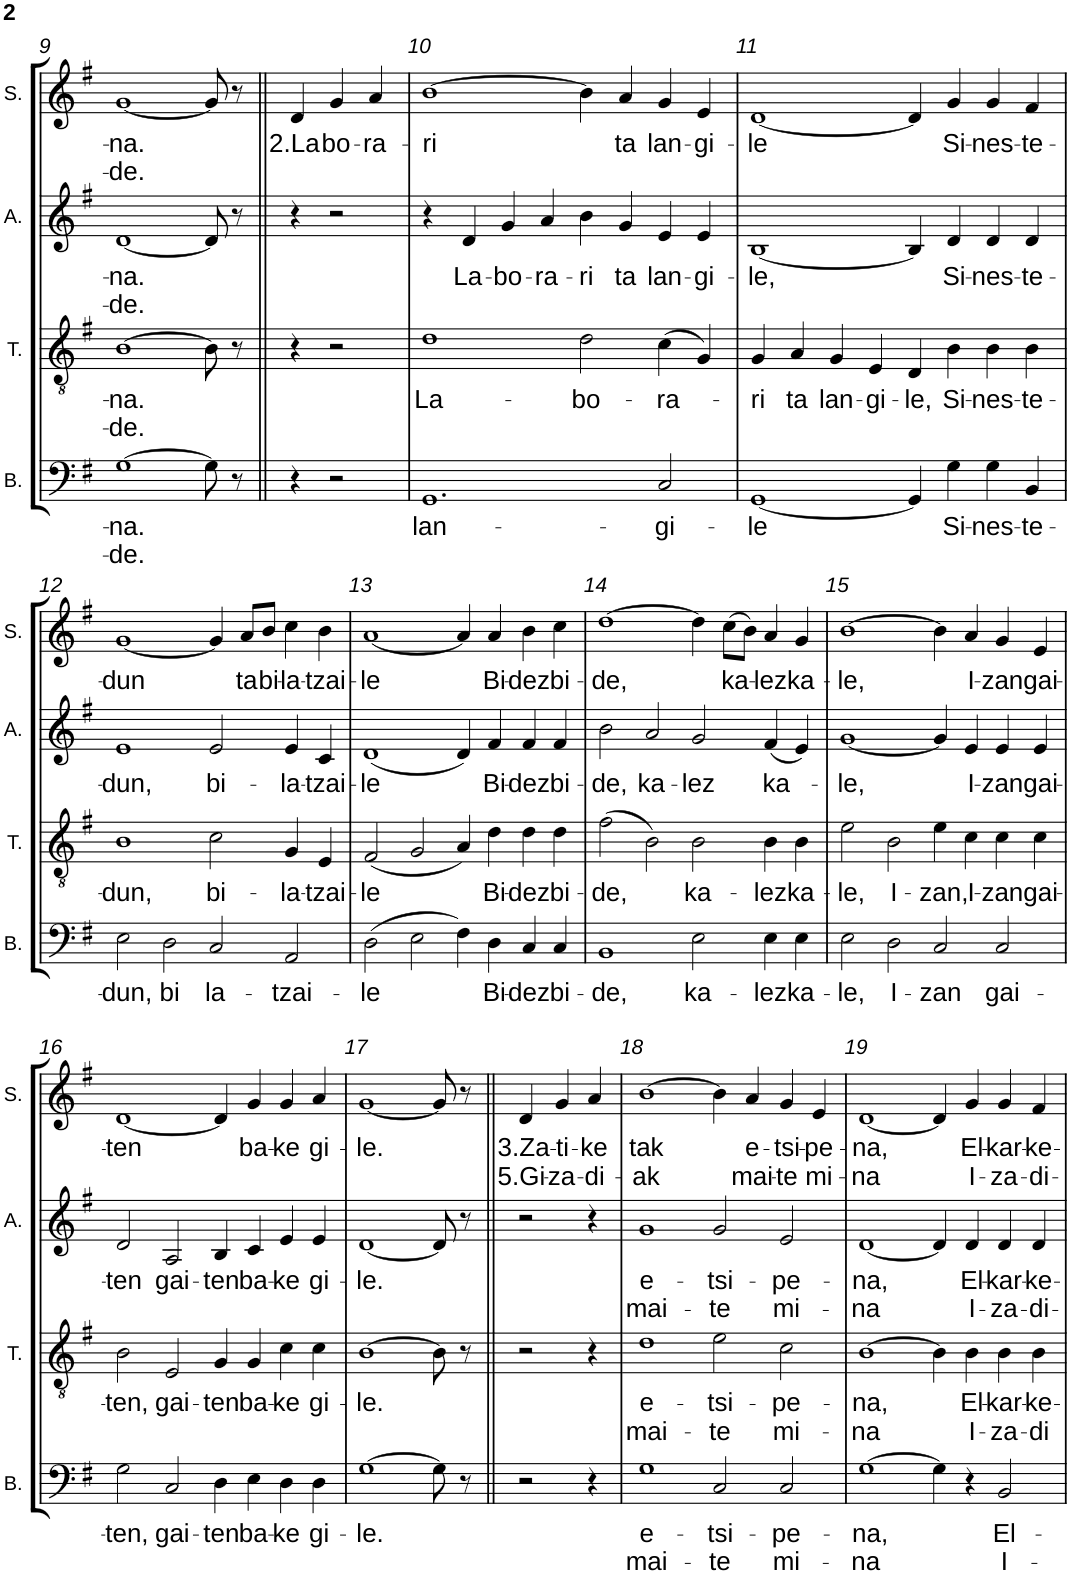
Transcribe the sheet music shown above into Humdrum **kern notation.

**kern	**text	**text	**kern	**text	**text	**kern	**text	**text	**kern	**text	**text
*part4	*part4	*part4	*part3	*part3	*part3	*part2	*part2	*part2	*part1	*part1	*part1
*staff4	*staff4	*staff4	*staff3	*staff3	*staff3	*staff2	*staff2	*staff2	*staff1	*staff1	*staff1
*I"Basse	*	*	*I"Tenor	*	*	*I"Alto	*	*	*I"Soprano	*	*
*I'B.	*	*	*I'T.	*	*	*I'A.	*	*	*I'S.	*	*
!!LO:PB:g=z
*clefF4	*	*	*clefGv2	*	*	*clefG2	*	*	*clefG2	*	*
*k[f#]	*	*	*k[f#]	*	*	*k[f#]	*	*	*k[f#]	*	*
*M4/2	*	*	*M4/2	*	*	*M4/2	*	*	*M4/2	*	*
=9	=9	=9	=9	=9	=9	=9	=9	=9	=9	=9	=9
!	!LO:LY:b	!LO:LY:b	!	!LO:LY:b	!LO:LY:b	!	!LO:LY:b	!LO:LY:b	!	!LO:LY:b	!LO:LY:b
[1G	-na.	-de.	[1B	-na.	-de.	[1d	-na.	-de.	[1g	-na.	-de.
8G\]	.	.	8B\]	.	.	8d/]	.	.	8g/]	.	.
8r	.	.	8r	.	.	8r	.	.	8r	.	.
!	!	!	!	!	!	!	!	!	!	!LO:LY:b	!
4r	.	.	4r	.	.	4r	.	.	4d/	2.La	.
!	!	!	!	!	!	!	!	!	!	!LO:LY:b	!
2r	.	.	2r	.	.	2r	.	.	4g/	bo-	.
!	!	!	!	!	!	!	!	!	!	!LO:LY:b	!
.	.	.	.	.	.	.	.	.	4a/	-ra-	.
=10	=10	=10	=10	=10	=10	=10	=10	=10	=10	=10	=10
!	!LO:LY:b	!	!	!LO:LY:b	!	!	!	!	!	!LO:LY:b	!
1.GG	lan-	.	1d	La-	.	4r	.	.	[1b	-ri	.
!	!	!	!	!	!	!	!LO:LY:b	!	!	!	!
.	.	.	.	.	.	4d/	La-	.	.	.	.
!	!	!	!	!	!	!	!LO:LY:b	!	!	!	!
.	.	.	.	.	.	4g/	-bo-	.	.	.	.
!	!	!	!	!	!	!	!LO:LY:b	!	!	!	!
.	.	.	.	.	.	4a/	-ra-	.	.	.	.
!	!	!	!	!LO:LY:b	!	!	!LO:LY:b	!	!	!	!
.	.	.	2d\	-bo-	.	4b\	-ri	.	4b\]	.	.
!	!	!	!	!	!	!	!LO:LY:b	!	!	!LO:LY:b	!
.	.	.	.	.	.	4g/	ta	.	4a/	ta	.
!	!LO:LY:b	!	!	!LO:LY:b	!	!	!LO:LY:b	!	!	!LO:LY:b	!
2C/	-gi-	.	(4c\	-ra-	.	4e/	lan-	.	4g/	lan-	.
!	!	!	!	!	!	!	!LO:LY:b	!	!	!LO:LY:b	!
.	.	.	4G/)	.	.	4e/	-gi-	.	4e/	-gi-	.
=11	=11	=11	=11	=11	=11	=11	=11	=11	=11	=11	=11
!	!LO:LY:b	!	!	!LO:LY:b	!	!	!LO:LY:b	!	!	!LO:LY:b	!
[1GG	-le	.	4G/	-ri	.	[1B	-le,	.	[1d	-le	.
!	!	!	!	!LO:LY:b	!	!	!	!	!	!	!
.	.	.	4A/	ta	.	.	.	.	.	.	.
!	!	!	!	!LO:LY:b	!	!	!	!	!	!	!
.	.	.	4G/	lan-	.	.	.	.	.	.	.
!	!	!	!	!LO:LY:b	!	!	!	!	!	!	!
.	.	.	4E/	-gi-	.	.	.	.	.	.	.
!	!	!	!	!LO:LY:b	!	!	!	!	!	!	!
4GG/]	.	.	4D/	le,	.	4B/]	.	.	4d/]	.	.
!	!LO:LY:b	!	!	!LO:LY:b	!	!	!LO:LY:b	!	!	!LO:LY:b	!
4G\	Si-	.	4B\	Si-	.	4d/	Si-	.	4g/	Si-	.
!	!LO:LY:b	!	!	!LO:LY:b	!	!	!LO:LY:b	!	!	!LO:LY:b	!
4G\	-nes-	.	4B\	-nes-	.	4d/	-nes-	.	4g/	-nes-	.
!	!LO:LY:b	!	!	!LO:LY:b	!	!	!LO:LY:b	!	!	!LO:LY:b	!
4BB/	-te-	.	4B\	-te-	.	4d/	-te-	.	4f#/	-te-	.
!!LO:LB:g=z
=12	=12	=12	=12	=12	=12	=12	=12	=12	=12	=12	=12
!	!LO:LY:b	!	!	!LO:LY:b	!	!	!LO:LY:b	!	!	!LO:LY:b	!
2E\	-dun,	.	1B	-dun,	.	1e	-dun,	.	[1g	-dun	.
!	!LO:LY:b	!	!	!	!	!	!	!	!	!	!
2D\	bi	.	.	.	.	.	.	.	.	.	.
!	!LO:LY:b	!	!	!LO:LY:b	!	!	!LO:LY:b	!	!	!	!
2C/	-la-	.	2c\	bi-	.	2e/	bi-	.	4g/]	.	.
!	!	!	!	!	!	!	!	!	!	!LO:LY:b	!
.	.	.	.	.	.	.	.	.	8a/L	ta	.
!	!	!	!	!	!	!	!	!	!	!LO:LY:b	!
.	.	.	.	.	.	.	.	.	8b/J	bi-	.
!	!LO:LY:b	!	!	!LO:LY:b	!	!	!LO:LY:b	!	!	!LO:LY:b	!
2AA/	-tzai-	.	4G/	-la-	.	4e/	-la-	.	4cc\	-la-	.
!	!	!	!	!LO:LY:b	!	!	!LO:LY:b	!	!	!LO:LY:b	!
.	.	.	4E/	-tzai-	.	4c/	-tzai-	.	4b\	-tzai-	.
=13	=13	=13	=13	=13	=13	=13	=13	=13	=13	=13	=13
!	!LO:LY:b	!	!	!LO:LY:b	!	!	!LO:LY:b	!	!	!LO:LY:b	!
(2D\	-le	.	(2F#/	-le	.	(1d	-le	.	[1a	-le	.
2E\)	.	.	2G/)	.	.	.	.	.	.	.	.
4F#\	.	.	4A/	.	.	4d/)	.	.	4a/]	.	.
!	!LO:LY:b	!	!	!LO:LY:b	!	!	!LO:LY:b	!	!	!LO:LY:b	!
4D\	Bi-	.	4d\	Bi-	.	4f#/	Bi-	.	4a/	Bi-	.
!	!LO:LY:b	!	!	!LO:LY:b	!	!	!LO:LY:b	!	!	!LO:LY:b	!
4C/	-dez	.	4d\	-dez	.	4f#/	-dez	.	4b\	-dez	.
!	!LO:LY:b	!	!	!LO:LY:b	!	!	!LO:LY:b	!	!	!LO:LY:b	!
4C/	bi-	.	4d\	bi-	.	4f#/	bi-	.	4cc\	bi-	.
=14	=14	=14	=14	=14	=14	=14	=14	=14	=14	=14	=14
!	!LO:LY:b	!	!	!LO:LY:b	!	!	!LO:LY:b	!	!	!LO:LY:b	!
1BB	-de,	.	(2f#\	-de,	.	2b\	-de,	.	[1dd	-de,	.
!	!	!	!	!	!	!	!LO:LY:b	!	!	!	!
.	.	.	2B\)	.	.	2a/	ka-	.	.	.	.
!	!LO:LY:b	!	!	!LO:LY:b	!	!	!LO:LY:b	!	!	!	!
2E\	ka-	.	2B\	ka-	.	2g/	-lez	.	4dd\]	.	.
!	!	!	!	!	!	!	!	!	!	!LO:LY:b	!
.	.	.	.	.	.	.	.	.	(8cc\L	ka-	.
.	.	.	.	.	.	.	.	.	8b\J)	.	.
!	!LO:LY:b	!	!	!LO:LY:b	!	!	!LO:LY:b	!	!	!LO:LY:b	!
4E\	-lez	.	4B\	-lez	.	(4f#/	-ka-	.	4a/	-lez	.
!	!LO:LY:b	!	!	!LO:LY:b	!	!	!	!	!	!LO:LY:b	!
4E\	ka-	.	4B\	ka-	.	4e/)	.	.	4g/	ka-	.
=15	=15	=15	=15	=15	=15	=15	=15	=15	=15	=15	=15
!	!LO:LY:b	!	!	!LO:LY:b	!	!	!LO:LY:b	!	!	!LO:LY:b	!
2E\	-le,	.	2e\	-le,	.	[1g	-le,	.	[1b	-le,	.
!	!LO:LY:b	!	!	!LO:LY:b	!	!	!	!	!	!	!
2D\	I-	.	2B\	I-	.	.	.	.	.	.	.
!	!LO:LY:b	!	!	!LO:LY:b	!	!	!	!	!	!	!
2C/	-zan	.	4e\	-zan,	.	4g/]	.	.	4b\]	.	.
!	!	!	!	!LO:LY:b	!	!	!LO:LY:b	!	!	!LO:LY:b	!
.	.	.	4c\	I-	.	4e/	I-	.	4a/	I-	.
!	!LO:LY:b	!	!	!LO:LY:b	!	!	!LO:LY:b	!	!	!LO:LY:b	!
2C/	gai-	.	4c\	-zan	.	4e/	-zan	.	4g/	-zan	.
!	!	!	!	!LO:LY:b	!	!	!LO:LY:b	!	!	!LO:LY:b	!
.	.	.	4c\	gai-	.	4e/	gai-	.	4e/	gai-	.
!!LO:LB:g=z
=16	=16	=16	=16	=16	=16	=16	=16	=16	=16	=16	=16
!	!LO:LY:b	!	!	!LO:LY:b	!	!	!LO:LY:b	!	!	!LO:LY:b	!
2G\	ten,	.	2B\	ten,	.	2d/	ten	.	[1d	-ten	.
!	!LO:LY:b	!	!	!LO:LY:b	!	!	!LO:LY:b	!	!	!	!
2C/	gai-	.	2E/	gai-	.	2A/	gai-	.	.	.	.
!	!LO:LY:b	!	!	!LO:LY:b	!	!	!LO:LY:b	!	!	!	!
4D\	ten	.	4G/	ten	.	4B/	ten	.	4d/]	.	.
!	!LO:LY:b	!	!	!LO:LY:b	!	!	!LO:LY:b	!	!	!LO:LY:b	!
4E\	ba-	.	4G/	ba-	.	4c/	ba-	.	4g/	ba-	.
!	!LO:LY:b	!	!	!LO:LY:b	!	!	!LO:LY:b	!	!	!LO:LY:b	!
4D\	-ke	.	4c\	-ke	.	4e/	-ke	.	4g/	-ke	.
!	!LO:LY:b	!	!	!LO:LY:b	!	!	!LO:LY:b	!	!	!LO:LY:b	!
4D\	gi-	.	4c\	gi-	.	4e/	gi-	.	4a/	gi-	.
=17	=17	=17	=17	=17	=17	=17	=17	=17	=17	=17	=17
!	!LO:LY:b	!	!	!LO:LY:b	!	!	!LO:LY:b	!	!	!LO:LY:b	!
[1G	-le.	.	[1B	-le.	.	[1d	-le.	.	[1g	-le.	.
8G\]	.	.	8B\]	.	.	8d/]	.	.	8g/]	.	.
8r	.	.	8r	.	.	8r	.	.	8r	.	.
!	!	!	!	!	!	!	!	!	!	!LO:LY:b	!LO:LY:b
2r	.	.	2r	.	.	2r	.	.	4d/	3.Za-	5.Gi-
!	!	!	!	!	!	!	!	!	!	!LO:LY:b	!LO:LY:b
.	.	.	.	.	.	.	.	.	4g/	-ti-	-za-
!	!	!	!	!	!	!	!	!	!	!LO:LY:b	!LO:LY:b
4r	.	.	4r	.	.	4r	.	.	4a/	-ke	-di-
=18	=18	=18	=18	=18	=18	=18	=18	=18	=18	=18	=18
!	!LO:LY:b	!LO:LY:b	!	!LO:LY:b	!LO:LY:b	!	!LO:LY:b	!LO:LY:b	!	!LO:LY:b	!LO:LY:b
1G	e-	mai-	1d	e-	mai-	1g	e-	mai-	[1b	-tak	-ak
!	!LO:LY:b	!LO:LY:b	!	!LO:LY:b	!LO:LY:b	!	!LO:LY:b	!LO:LY:b	!	!	!
2C/	-tsi-	-te	2e\	-tsi-	-te	2g/	-tsi-	-te	4b\]	.	.
!	!	!	!	!	!	!	!	!	!	!LO:LY:b	!LO:LY:b
.	.	.	.	.	.	.	.	.	4a/	e-	mai-
!	!LO:LY:b	!LO:LY:b	!	!LO:LY:b	!LO:LY:b	!	!LO:LY:b	!LO:LY:b	!	!LO:LY:b	!LO:LY:b
2C/	-pe-	mi-	2c\	-pe-	mi-	2e/	-pe-	mi-	4g/	-tsi-	-te
!	!	!	!	!	!	!	!	!	!	!LO:LY:b	!LO:LY:b
.	.	.	.	.	.	.	.	.	4e/	-pe-	mi-
=19	=19	=19	=19	=19	=19	=19	=19	=19	=19	=19	=19
!	!LO:LY:b	!LO:LY:b	!	!LO:LY:b	!LO:LY:b	!	!LO:LY:b	!LO:LY:b	!	!LO:LY:b	!LO:LY:b
[1G	-na,	-na	[1B	-na,	-na	[1d	-na,	-na	[1d	-na,	-na
4G\]	.	.	4B\]	.	.	4d/]	.	.	4d/]	.	.
!	!	!	!	!LO:LY:b	!LO:LY:b	!	!LO:LY:b	!LO:LY:b	!	!LO:LY:b	!LO:LY:b
4r	.	.	4B\	El-	I-	4d/	El-	I-	4g/	El-	I-
!	!LO:LY:b	!LO:LY:b	!	!LO:LY:b	!LO:LY:b	!	!LO:LY:b	!LO:LY:b	!	!LO:LY:b	!LO:LY:b
2BB/	El-	I-	4B\	-kar-	-za-	4d/	-kar-	-za-	4g/	-kar-	-za-
!	!	!	!	!LO:LY:b	!LO:LY:b	!	!LO:LY:b	!LO:LY:b	!	!LO:LY:b	!LO:LY:b
.	.	.	4B\	-ke-	-di	4d/	-ke-	-di-	4f#/	-ke-	-di-
=	=	=	=	=	=	=	=	=	=	=	=
*-	*-	*-	*-	*-	*-	*-	*-	*-	*-	*-	*-
